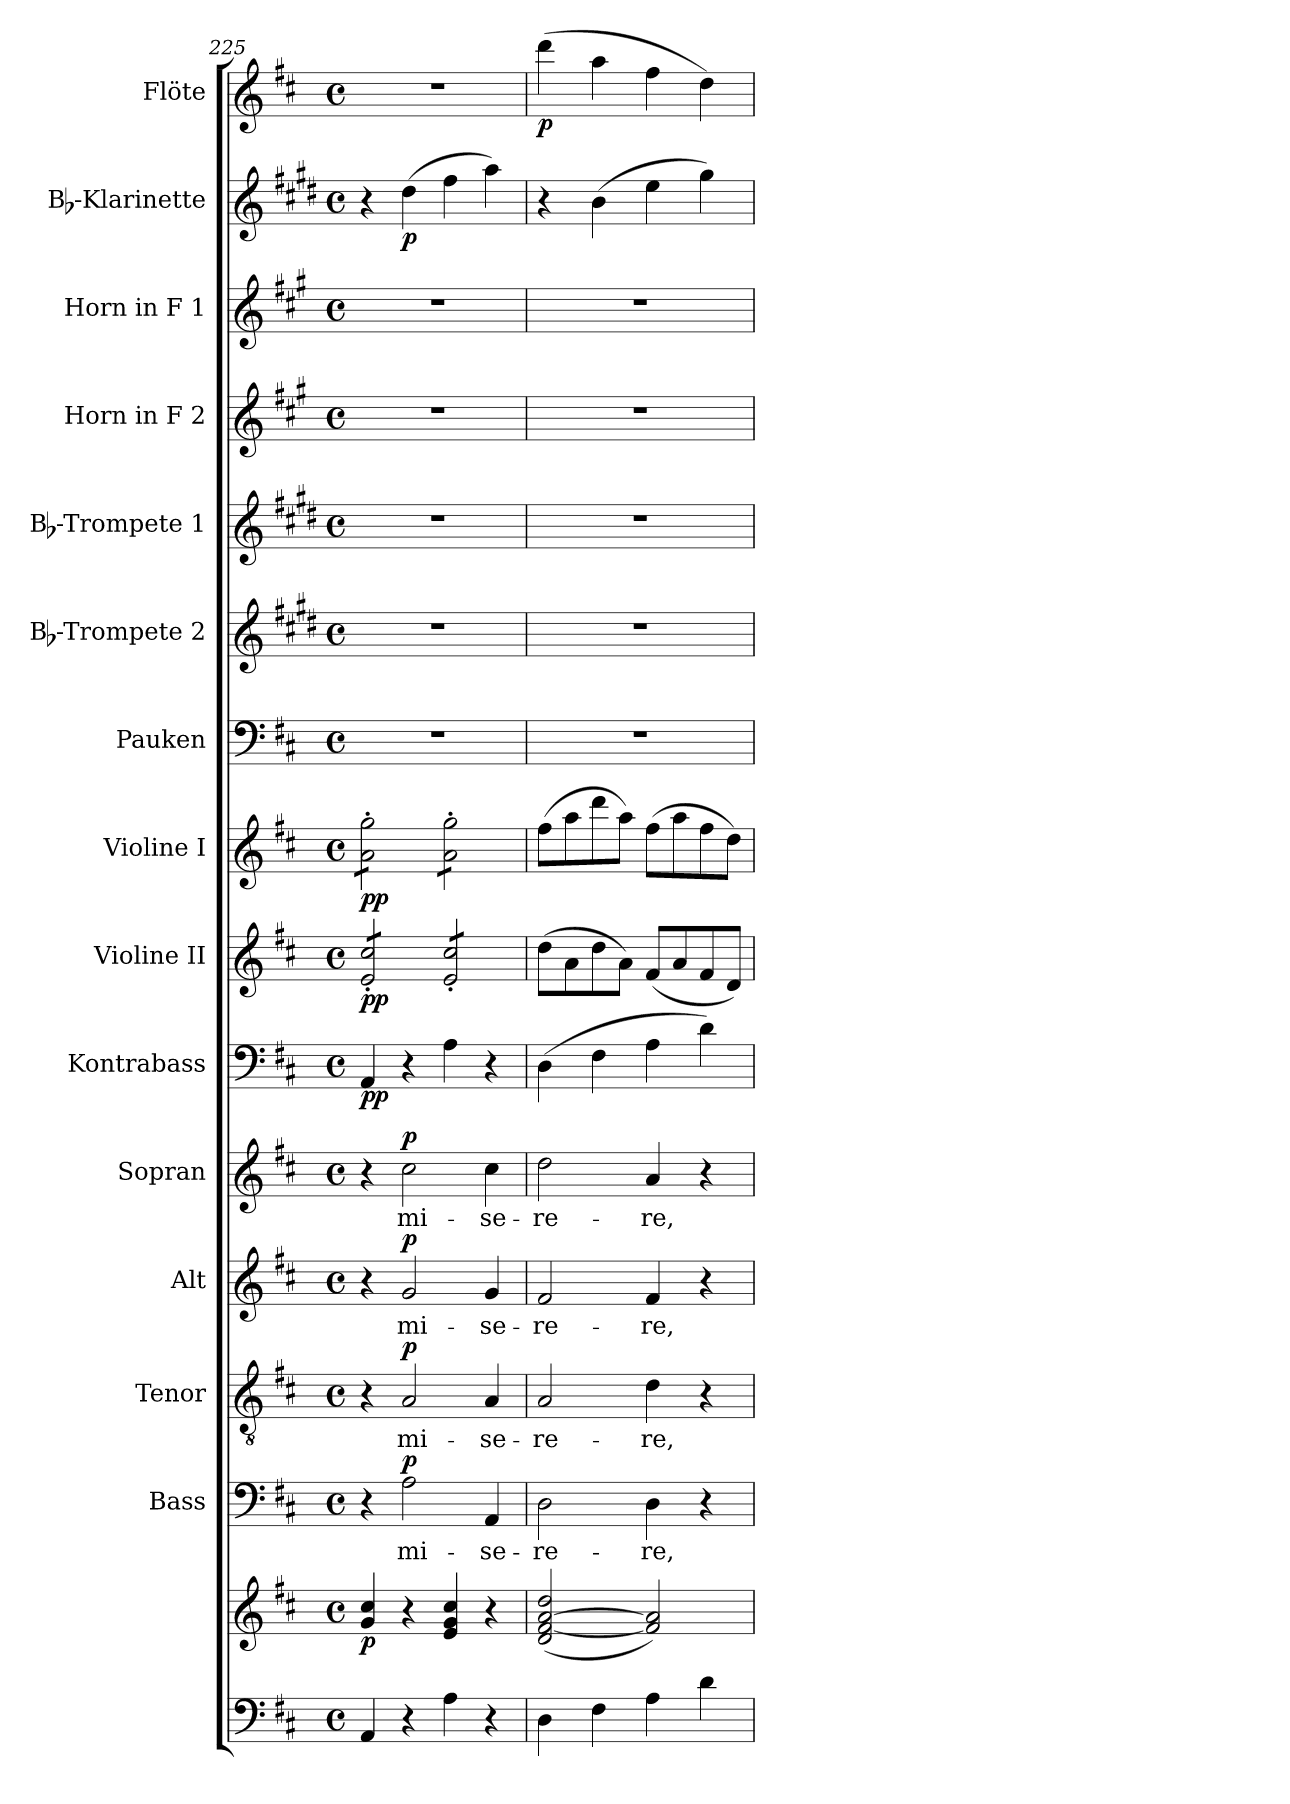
**kern	**kern	**dynam	**kern	**text	**dynam	**kern	**text	**dynam	**kern	**text	**dynam	**kern	**text	**dynam	**kern	**dynam	**kern	**dynam	**kern	**dynam	**kern	**kern	**kern	**kern	**kern	**kern	**dynam	**kern	**dynam
*part15	*part15	*part15	*part14	*part14	*part14	*part13	*part13	*part13	*part12	*part12	*part12	*part11	*part11	*part11	*part10	*part10	*part9	*part9	*part8	*part8	*part7	*part6	*part5	*part4	*part3	*part2	*part2	*part1	*part1
*staff16	*staff15	*staff15/16	*staff14	*staff14	*staff14	*staff13	*staff13	*staff13	*staff12	*staff12	*staff12	*staff11	*staff11	*staff11	*staff10	*staff10	*staff9	*staff9	*staff8	*staff8	*staff7	*staff6	*staff5	*staff4	*staff3	*staff2	*staff2	*staff1	*staff1
*	*	*	*I"Bass	*	*	*I"Tenor	*	*	*I"Alt	*	*	*I"Sopran	*	*	*I"Kontrabass	*	*I"Violine II	*	*I"Violine I	*	*I"Pauken	*I"Bb-Trompete 2	*I"Bb-Trompete 1	*I"Horn in F 2	*I"Horn in F 1	*I"Bb-Klarinette	*	*I"Flöte	*
*	*	*	*I'B.	*	*	*I'T.	*	*	*I'A.	*	*	*I'S.	*	*	*I'Kb.	*	*I'Vl. II	*	*I'Vl. I	*	*I'Pk.	*I'Bb Trp. 2	*I'Bb Trp. 1	*	*	*I'Bb Kl.	*	*I'Fl.	*
!!LO:PB:g=z
*clefF4	*clefG2	*	*clefF4	*	*	*clefGv2	*	*	*clefG2	*	*	*clefG2	*	*	*clefF4	*	*clefG2	*	*clefG2	*	*clefF4	*clefG2	*clefG2	*clefG2	*clefG2	*clefG2	*	*clefG2	*
*	*	*	*	*	*	*	*	*	*	*	*	*	*	*	*ITrd7c12	*	*	*	*	*	*	*ITrd1c2	*ITrd1c2	*ITrd4c7	*ITrd4c7	*ITrd1c2	*	*	*
*k[f#c#]	*k[f#c#]	*	*k[f#c#]	*	*	*k[f#c#]	*	*	*k[f#c#]	*	*	*k[f#c#]	*	*	*k[f#c#]	*	*k[f#c#]	*	*k[f#c#]	*	*k[f#c#]	*k[f#c#]	*k[f#c#]	*k[f#c#]	*k[f#c#]	*k[f#c#]	*	*k[f#c#]	*
*D:	*D:	*	*D:	*	*	*D:	*	*	*D:	*	*	*D:	*	*	*D:	*	*D:	*	*D:	*	*D:	*D:	*D:	*D:	*D:	*D:	*	*D:	*
*M4/4	*M4/4	*	*M4/4	*	*	*M4/4	*	*	*M4/4	*	*	*M4/4	*	*	*M4/4	*	*M4/4	*	*M4/4	*	*M4/4	*M4/4	*M4/4	*M4/4	*M4/4	*M4/4	*	*M4/4	*
*met(c)	*met(c)	*	*met(c)	*	*	*met(c)	*	*	*met(c)	*	*	*met(c)	*	*	*met(c)	*	*met(c)	*	*met(c)	*	*met(c)	*met(c)	*met(c)	*met(c)	*met(c)	*met(c)	*	*met(c)	*
=225	=225	=225	=225	=225	=225	=225	=225	=225	=225	=225	=225	=225	=225	=225	=225	=225	=225	=225	=225	=225	=225	=225	=225	=225	=225	=225	=225	=225	=225
!	!	!LO:DY:b	!	!	!	!	!	!	!	!	!	!	!	!	!	!LO:DY:b	!	!LO:DY:b	!	!LO:DY:b	!	!	!	!	!	!	!	!	!
*	*	*	*	*	*	*	*	*	*	*	*	*	*	*	*	*	*tremolo	*	*	*	*	*	*	*	*	*	*	*	*
*	*	*	*	*	*	*	*	*	*	*	*	*	*	*	*	*	*	*	*tremolo	*	*	*	*	*	*	*	*	*	*
4AA/	4g/ 4cc#/	p	4r	.	.	4r	.	.	4r	.	.	4r	.	.	4AAA/	pp	8e/'< 8cc#/'<L	pp	8a\'> 8gg\'>L	pp	1r	1r	1r	1r	1r	4r	.	1r	.
.	.	.	.	.	.	.	.	.	.	.	.	.	.	.	.	.	8e/'< 8cc#/'<	.	8a\'> 8gg\'>	.	.	.	.	.	.	.	.	.	.
!	!	!	!	!LO:LY:b	!LO:DY:a	!	!LO:LY:b	!LO:DY:a	!	!LO:LY:b	!LO:DY:a	!	!LO:LY:b	!LO:DY:a	!	!	!	!	!	!	!	!	!	!	!	!	!LO:DY:b	!	!
4r	4r	.	2A\	mi-	p	2A/	mi-	p	2g/	mi-	p	2cc#\	mi-	p	4r	.	8e/'< 8cc#/'<	.	8a\'> 8gg\'>	.	.	.	.	.	.	(>4cc#\	p	.	.
.	.	.	.	.	.	.	.	.	.	.	.	.	.	.	.	.	8e/'< 8cc#/'<J	.	8a\'> 8gg\'>J	.	.	.	.	.	.	.	.	.	.
4A\	4e/ 4g/ 4cc#/	.	.	.	.	.	.	.	.	.	.	.	.	.	4AA\	.	8e/'< 8cc#/'<L	.	8a\'> 8gg\'>L	.	.	.	.	.	.	4ee\	.	.	.
.	.	.	.	.	.	.	.	.	.	.	.	.	.	.	.	.	8e/'< 8cc#/'<	.	8a\'> 8gg\'>	.	.	.	.	.	.	.	.	.	.
!	!	!	!	!LO:LY:b	!	!	!LO:LY:b	!	!	!LO:LY:b	!	!	!LO:LY:b	!	!	!	!	!	!	!	!	!	!	!	!	!	!	!	!
4r	4r	.	4AA/	-se-	.	4A/	-se-	.	4g/	-se-	.	4cc#\	-se-	.	4r	.	8e/'< 8cc#/'<	.	8a\'> 8gg\'>	.	.	.	.	.	.	4gg\)	.	.	.
.	.	.	.	.	.	.	.	.	.	.	.	.	.	.	.	.	8e/'< 8cc#/'<J	.	8a\'> 8gg\'>J	.	.	.	.	.	.	.	.	.	.
*	*	*	*	*	*	*	*	*	*	*	*	*	*	*	*	*	*	*	*Xtremolo	*	*	*	*	*	*	*	*	*	*
*	*	*	*	*	*	*	*	*	*	*	*	*	*	*	*	*	*Xtremolo	*	*	*	*	*	*	*	*	*	*	*	*
=226	=226	=226	=226	=226	=226	=226	=226	=226	=226	=226	=226	=226	=226	=226	=226	=226	=226	=226	=226	=226	=226	=226	=226	=226	=226	=226	=226	=226	=226
!	!	!	!	!LO:LY:b	!	!	!LO:LY:b	!	!	!LO:LY:b	!	!	!LO:LY:b	!	!	!	!	!	!	!	!	!	!	!	!	!	!	!	!LO:DY:b
4D\	(2d/ [2f#/ [2a/ 2dd/	.	2D\	-re-	.	2A/	-re-	.	2f#/	-re-	.	2dd\	-re-	.	(>4DD\	.	(>8dd\L	.	(>8ff#\L	.	1r	1r	1r	1r	1r	4r	.	(>4ddd\	p
.	.	.	.	.	.	.	.	.	.	.	.	.	.	.	.	.	8a\	.	8aa\	.	.	.	.	.	.	.	.	.	.
4F#\	.	.	.	.	.	.	.	.	.	.	.	.	.	.	4FF#\	.	8dd\	.	8ddd\	.	.	.	.	.	.	(>4a\	.	4aa\	.
.	.	.	.	.	.	.	.	.	.	.	.	.	.	.	.	.	8a\J)	.	8aa\J)	.	.	.	.	.	.	.	.	.	.
!	!	!	!	!LO:LY:b	!	!	!LO:LY:b	!	!	!LO:LY:b	!	!	!LO:LY:b	!	!	!	!	!	!	!	!	!	!	!	!	!	!	!	!
4A\	2f#/] 2a/])	.	4D\	-re,	.	4d\	-re,	.	4f#/	-re,	.	4a/	-re,	.	4AA\	.	(<8f#/L	.	(>8ff#\L	.	.	.	.	.	.	4dd\	.	4ff#\	.
.	.	.	.	.	.	.	.	.	.	.	.	.	.	.	.	.	8a/	.	8aa\	.	.	.	.	.	.	.	.	.	.
4d\	.	.	4r	.	.	4r	.	.	4r	.	.	4r	.	.	4D\)	.	8f#/	.	8ff#\	.	.	.	.	.	.	4ff#\)	.	4dd\)	.
.	.	.	.	.	.	.	.	.	.	.	.	.	.	.	.	.	8d/J)	.	8dd\J)	.	.	.	.	.	.	.	.	.	.
=	=	=	=	=	=	=	=	=	=	=	=	=	=	=	=	=	=	=	=	=	=	=	=	=	=	=	=	=	=
*-	*-	*-	*-	*-	*-	*-	*-	*-	*-	*-	*-	*-	*-	*-	*-	*-	*-	*-	*-	*-	*-	*-	*-	*-	*-	*-	*-	*-	*-
